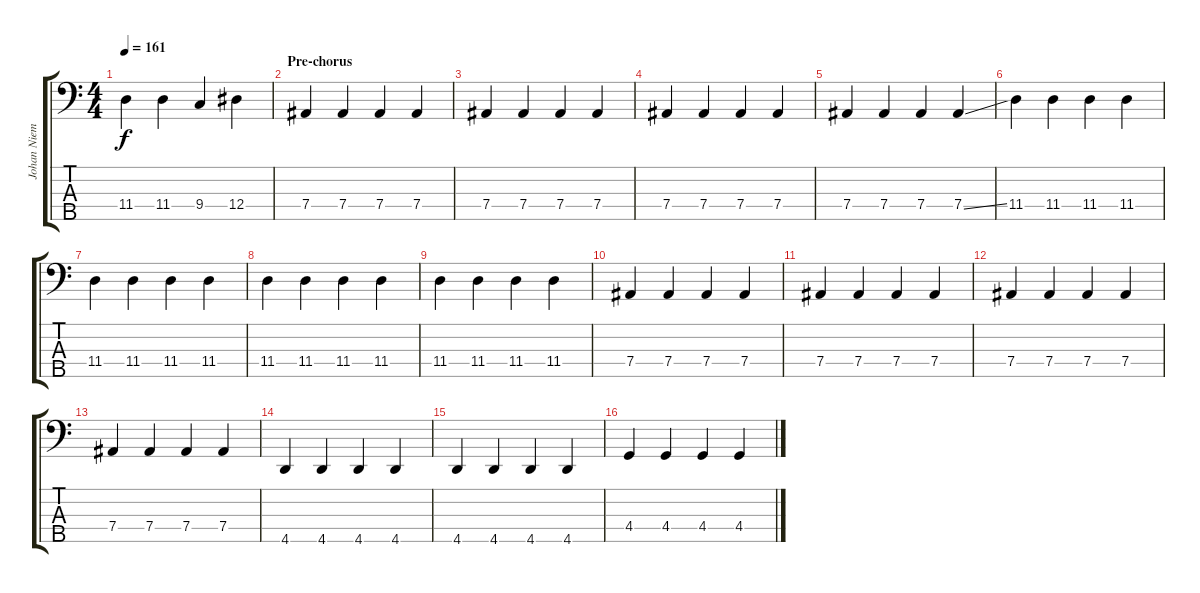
\track ("Johan Niemann" "Johan Niem") {instrument electricbasspick}
\staff {score tabs}
\tuning (Gb2 Db2 Ab1 Eb1 Bb0) {hide}
\ts (4 4)
\tempo 161
\clef f4
\ks c
11.4.4{dy f} 11.4.4 9.4.4 12.4.4 |
\section ("" "Pre-chorus")
7.4.4 7.4.4 7.4.4 7.4.4 |
7.4.4 7.4.4 7.4.4 7.4.4 |
7.4.4 7.4.4 7.4.4 7.4.4 |
7.4.4 7.4.4 7.4.4 7.4{ss}.4 |
11.4.4 11.4.4 11.4.4 11.4.4 |
11.4.4 11.4.4 11.4.4 11.4.4 |
11.4.4 11.4.4 11.4.4 11.4.4 |
11.4.4 11.4.4 11.4.4 11.4.4 |
7.4.4 7.4.4 7.4.4 7.4.4 |
7.4.4 7.4.4 7.4.4 7.4.4 |
7.4.4 7.4.4 7.4.4 7.4.4 |
7.4.4 7.4.4 7.4.4 7.4.4 |
4.5.4 4.5.4 4.5.4 4.5.4 |
4.5.4 4.5.4 4.5.4 4.5.4 |
4.4.4 4.4.4 4.4.4 4.4.4
